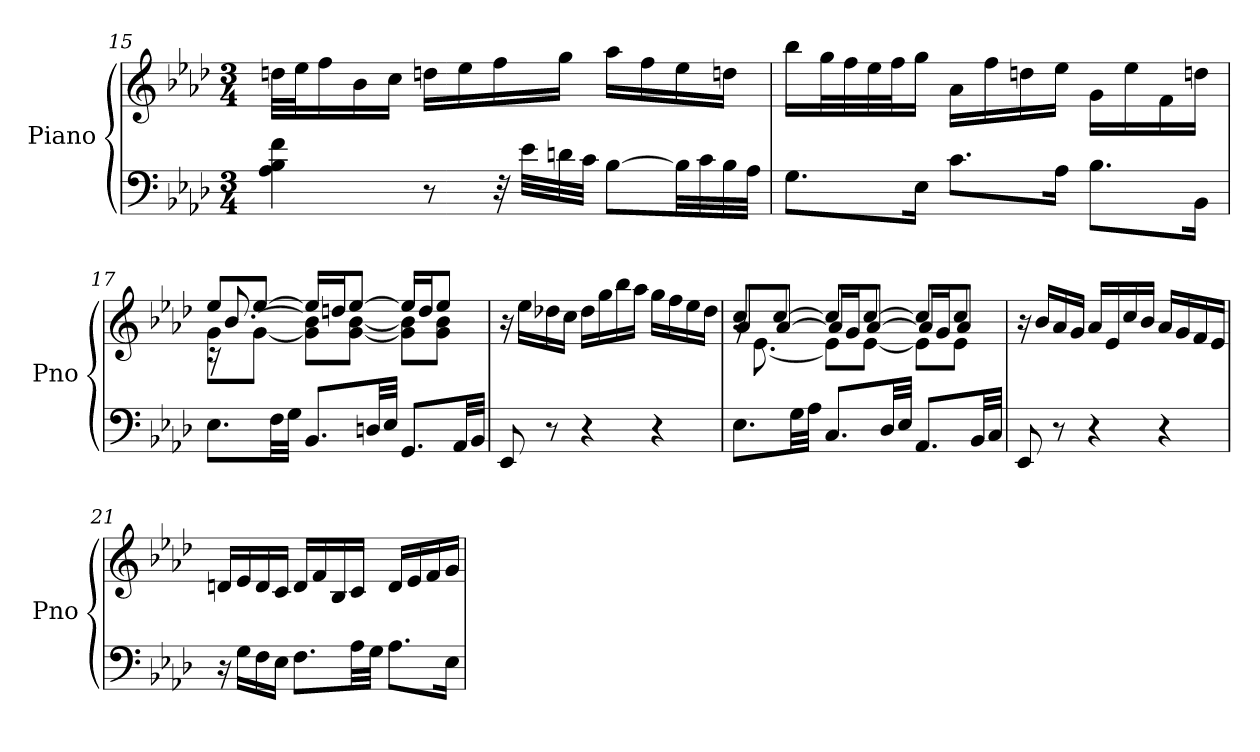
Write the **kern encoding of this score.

**kern	**kern
*part1	*part1
*staff2	*staff1
*I"Piano	*
*I'Pno	*
*clefF4	*clefG2
*k[b-e-a-d-]	*k[b-e-a-d-]
*M3/4	*M3/4
=15	=15
4A-\ 4B-\ 4f\	32ddn\LLL
.	32ee-\J
.	16ff\
.	16b-\
.	16cc\JJ
8r	16ddn\LL
.	16ee-\
32r	16ff\
32e-\LLL	.
32dn\	16gg\JJ
32c\JJJ	.
[8B-\L	16aa-\LL
.	16ff\
32B-\LL]	16ee-\
32c\	.
32B-\	16ddn\JJ
32A-\JJJ	.
=16	=16
8.G\L	16bb-\LL
.	32gg\L
.	32ff\
.	32ee-\
.	32ff\J
16E-\Jk	16gg\JJ
8.c\L	16a-\LL
.	16ff\
.	16ddn\
16A-\Jk	16ee-\JJ
8.B-\L	16g\LL
.	16ee-\
.	16f\
16BB-\Jk	16ddn\JJ
!!LO:PB:g=z
=17	=17
*	*^
*	*	*^
8.E-\L	8ee-/L	8g\L	16rc
.	.	.	[8.b-/
.	[8ee-/J	[8g\J	.
32F\LL	.	.	.
32G\JJJ	.	.	.
8.BB-/L	16ee-/LL]	8g\] 8b-\]L	2ryy
.	16ddn/J	.	.
.	[8ee-/J	[8g\ [8b-\J	.
32Dn/LL	.	.	.
32E-/JJJ	.	.	.
8.GG/L	16ee-/LL]	8g\] 8b-\]L	.
.	16dd/J	.	.
.	8ee-/J	8g\ 8b-\J	.
32AA-/LL	.	.	.
32BB-/JJJ	.	.	.
*	*v	*v	*v
=18	=18
8EE-/	16r
.	16ee-\LL
8r	16dd-X\
.	16cc\JJ
4r	16dd-\LL
.	16gg\
.	16bb-\
.	16aa-\JJ
4r	16gg\LL
.	16ff\
.	16ee-\
.	16dd-\JJ
=19	=19
*	*^
*	*	*^
8.E-\L	8cc/L	16r	8a-/L
.	.	[8.e-\	.
.	[8cc/J	.	[8a-/J
32G\LL	.	.	.
32A-\JJJ	.	.	.
8.C/L	8cc/L]	8e-\L]	16a-/LL]
.	.	.	16g/J
.	[8cc/J	[8e-\J	[8a-/J
32D-/LL	.	.	.
32E-/JJJ	.	.	.
8.AA-/L	8cc/L]	8e-\L]	16a-/LL]
.	.	.	16g/J
.	8cc/J	8e-\J	8a-/J
32BB-/LL	.	.	.
32C/JJJ	.	.	.
*	*v	*v	*v
!!LO:LB:g=z
=20	=20
8EE-/	16r
.	16b-/LL
8r	16a-/
.	16g/JJ
4r	16a-/LL
.	16e-/
.	16cc/
.	16b-/JJ
4r	16a-/LL
.	16g/
.	16f/
.	16e-/JJ
=21	=21
16r	16dn/LL
16G\LL	16e-/
16F\	16d/
16E-\JJ	16c/JJ
8.F\L	16d/LL
.	16f/
.	16B-/
32A-\LL	16c/JJ
32G\JJJ	.
8.A-\L	16d/LL
.	16e-/
.	16f/
16E-\Jk	16g/JJ
=	=
*-	*-
